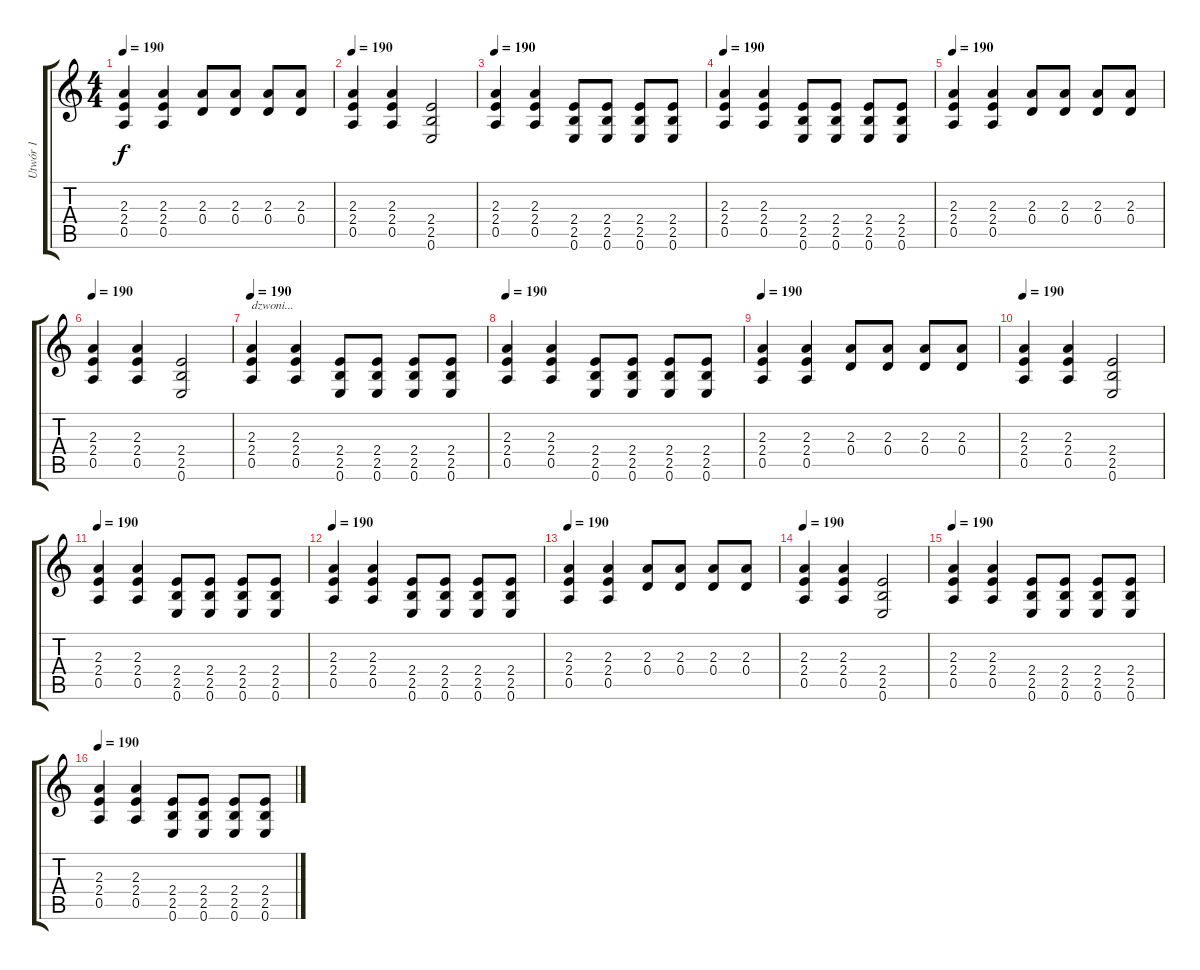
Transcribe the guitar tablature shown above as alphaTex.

\track ("Utwór 1" "Utwór 1") {instrument distortionguitar}
\staff {score tabs}
\tuning (E4 B3 G3 D3 A2 E2) {hide}
\ts (4 4)
\tempo 190
\clef g2
\ks c
(2.3 2.4 0.5).4{dy f} (2.3 2.4 0.5).4 (2.3 0.4).8 (2.3 0.4).8 (2.3 0.4).8 (2.3 0.4).8 |
\tempo 190
(2.3 2.4 0.5).4 (2.3 2.4 0.5).4 (2.4 2.5 0.6).2 |
\tempo 190
(2.3 2.4 0.5).4 (2.3 2.4 0.5).4 (2.4 2.5 0.6).8 (2.4 2.5 0.6).8 (2.4 2.5 0.6).8 (2.4 2.5 0.6).8 |
\tempo 190
(2.3 2.4 0.5).4 (2.3 2.4 0.5).4 (2.4 2.5 0.6).8 (2.4 2.5 0.6).8 (2.4 2.5 0.6).8 (2.4 2.5 0.6).8 |
\tempo 190
(2.3 2.4 0.5).4 (2.3 2.4 0.5).4 (2.3 0.4).8 (2.3 0.4).8 (2.3 0.4).8 (2.3 0.4).8 |
\tempo 190
(2.3 2.4 0.5).4 (2.3 2.4 0.5).4 (2.4 2.5 0.6).2 |
\tempo 190
(2.3 2.4 0.5).4{txt "dzwoni..."} (2.3 2.4 0.5).4 (2.4 2.5 0.6).8 (2.4 2.5 0.6).8 (2.4 2.5 0.6).8 (2.4 2.5 0.6).8 |
\tempo 190
(2.3 2.4 0.5).4 (2.3 2.4 0.5).4 (2.4 2.5 0.6).8 (2.4 2.5 0.6).8 (2.4 2.5 0.6).8 (2.4 2.5 0.6).8 |
\tempo 190
(2.3 2.4 0.5).4 (2.3 2.4 0.5).4 (2.3 0.4).8 (2.3 0.4).8 (2.3 0.4).8 (2.3 0.4).8 |
\tempo 190
(2.3 2.4 0.5).4 (2.3 2.4 0.5).4 (2.4 2.5 0.6).2 |
\tempo 190
(2.3 2.4 0.5).4 (2.3 2.4 0.5).4 (2.4 2.5 0.6).8 (2.4 2.5 0.6).8 (2.4 2.5 0.6).8 (2.4 2.5 0.6).8 |
\tempo 190
(2.3 2.4 0.5).4 (2.3 2.4 0.5).4 (2.4 2.5 0.6).8 (2.4 2.5 0.6).8 (2.4 2.5 0.6).8 (2.4 2.5 0.6).8 |
\tempo 190
(2.3 2.4 0.5).4 (2.3 2.4 0.5).4 (2.3 0.4).8 (2.3 0.4).8 (2.3 0.4).8 (2.3 0.4).8 |
\tempo 190
(2.3 2.4 0.5).4 (2.3 2.4 0.5).4 (2.4 2.5 0.6).2 |
\tempo 190
(2.3 2.4 0.5).4 (2.3 2.4 0.5).4 (2.4 2.5 0.6).8 (2.4 2.5 0.6).8 (2.4 2.5 0.6).8 (2.4 2.5 0.6).8 |
\tempo 190
(2.3 2.4 0.5).4 (2.3 2.4 0.5).4 (2.4 2.5 0.6).8 (2.4 2.5 0.6).8 (2.4 2.5 0.6).8 (2.4 2.5 0.6).8
